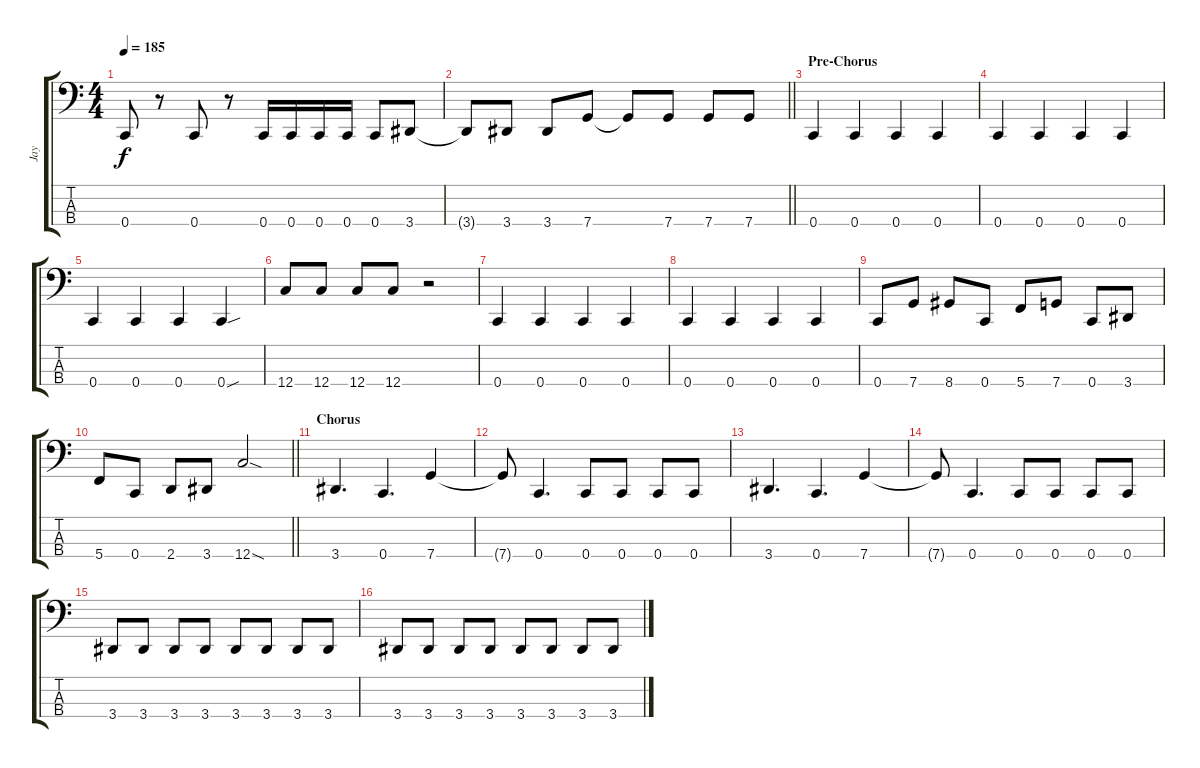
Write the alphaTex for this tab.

\track ("Jay" "Jay") {instrument electricbasspick}
\staff {score tabs}
\tuning (F2 C2 G1 C1) {hide}
\ts (4 4)
\tempo 185
\clef f4
\ks c
0.4.8{dy f} r.8 0.4.8 r.8 0.4.16 0.4.16 0.4.16 0.4.16 0.4.8 3.4.8 |
\barLineRight lightlight
3.4{t}.8 3.4.8 3.4.8 7.4.8 7.4{t}.8 7.4.8 7.4.8 7.4.8 |
\section ("" "Pre-Chorus")
0.4.4 0.4.4 0.4.4 0.4.4 |
0.4.4 0.4.4 0.4.4 0.4.4 |
0.4.4 0.4.4 0.4.4 0.4{sou}.4 |
12.4.8 12.4.8 12.4.8 12.4.8 r.2 |
0.4.4 0.4.4 0.4.4 0.4.4 |
0.4.4 0.4.4 0.4.4 0.4.4 |
0.4.8 7.4.8 8.4.8 0.4.8 5.4.8 7.4.8 0.4.8 3.4.8 |
\barLineRight lightlight
5.4.8 0.4.8 2.4.8 3.4.8 12.4{sod}.2 |
\section ("" "Chorus")
3.4.4{d} 0.4.4{d} 7.4.4 |
7.4{t}.8 0.4.4{d} 0.4.8 0.4.8 0.4.8 0.4.8 |
3.4.4{d} 0.4.4{d} 7.4.4 |
7.4{t}.8 0.4.4{d} 0.4.8 0.4.8 0.4.8 0.4.8 |
3.4.8 3.4.8 3.4.8 3.4.8 3.4.8 3.4.8 3.4.8 3.4.8 |
3.4.8 3.4.8 3.4.8 3.4.8 3.4.8 3.4.8 3.4.8 3.4.8
